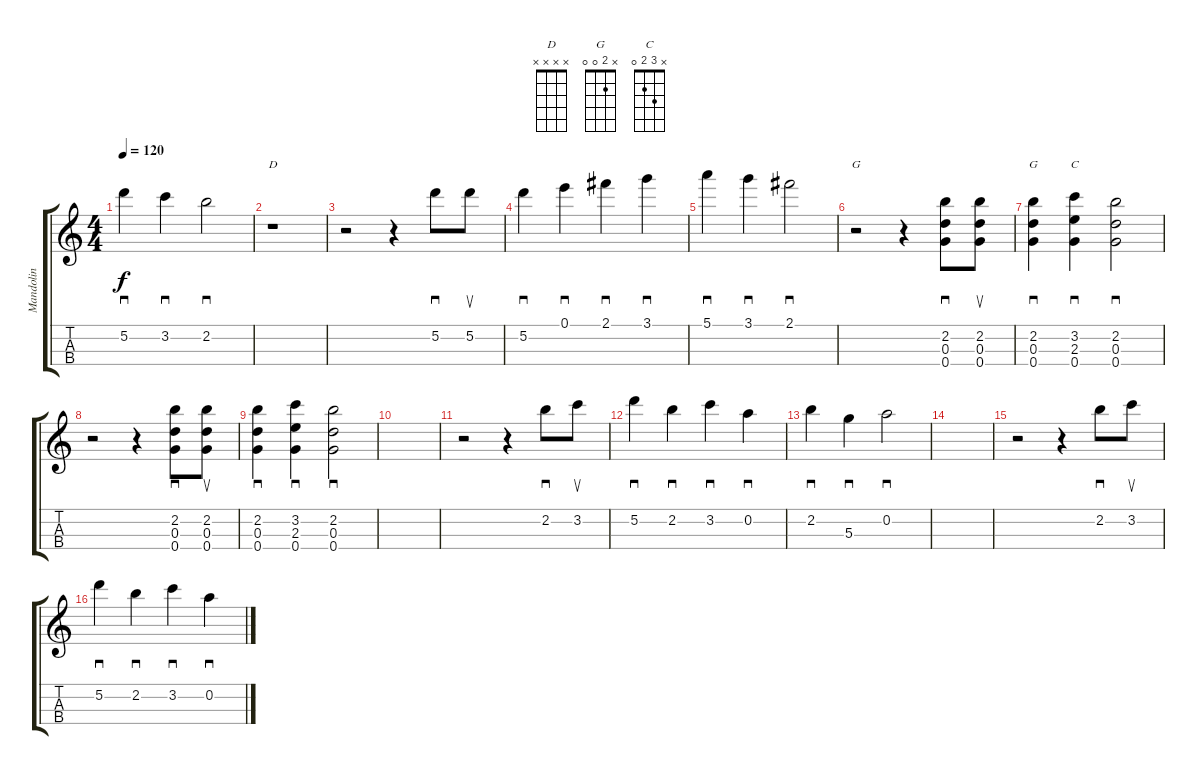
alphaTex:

\track ("Mandolin" "Mandolin") {instrument electricguitarjazz}
\staff {score tabs}
\tuning (E5 A4 D4 G3) {hide}
\chord ("D" x x x x)
\chord ("G" x x x x)
\chord ("G" x 2 0 0)
\chord ("C" x 3 2 0)
\ts (4 4)
\tempo 120
\clef g2
\ks c
5.2.4{sd dy f} 3.2.4{sd} 2.2.2{sd} |
r.1{ch "D"} |
r.2 r.4 5.2.8{sd} 5.2.8{su} |
5.2.4{sd} 0.1.4{sd} 2.1.4{sd} 3.1.4{sd} |
5.1.4{sd} 3.1.4{sd} 2.1.2{sd} |
r.2{ch "G"} r.4 (2.2 0.3 0.4).8{sd} (2.2 0.3 0.4).8{su} |
(2.2 0.3 0.4).4{sd ch "G"} (3.2 2.3 0.4).4{sd ch "C"} (2.2 0.3 0.4).2{sd} |
r.2 r.4 (2.2 0.3 0.4).8{sd} (2.2 0.3 0.4).8{su} |
(2.2 0.3 0.4).4{sd} (3.2 2.3 0.4).4{sd} (2.2 0.3 0.4).2{sd} |
|
r.2 r.4 2.2.8{sd} 3.2.8{su} |
5.2.4{sd} 2.2.4{sd} 3.2.4{sd} 0.2.4{sd} |
2.2.4{sd} 5.3.4{sd} 0.2.2{sd} |
|
r.2 r.4 2.2.8{sd} 3.2.8{su} |
5.2.4{sd} 2.2.4{sd} 3.2.4{sd} 0.2.4{sd}
